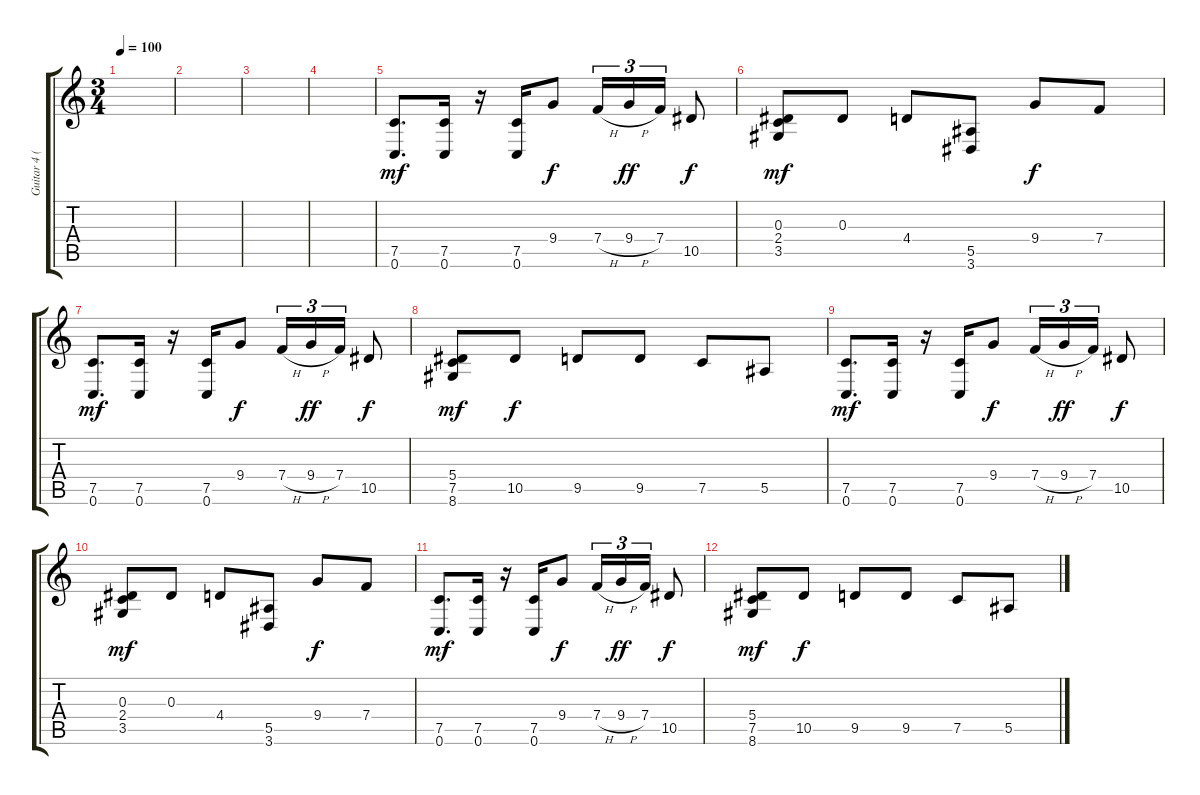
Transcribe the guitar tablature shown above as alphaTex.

\track ("Guitar 4 (Rhytm)" "Guitar 4 (") {instrument distortionguitar}
\staff {score tabs}
\tuning (C4 G3 Eb3 Bb2 F2 C2) {hide}
\ts (3 4)
\tempo 100
\clef g2
\ks c
|
|
|
|
(7.5 0.6).8{d dy mf} (7.5 0.6).16 r.16 (7.5 0.6).16 9.4.8{dy f} 7.4{h}.16{tu (3 2)} 9.4{h}.16{tu (3 2) dy ff} 7.4.16{tu (3 2)} 10.5.8{dy f} |
(0.3 2.4 3.5).8{dy mf} 0.3.8 4.4.8 (5.5 3.6).8 9.4.8{dy f} 7.4.8 |
(7.5 0.6).8{d dy mf} (7.5 0.6).16 r.16 (7.5 0.6).16 9.4.8{dy f} 7.4{h}.16{tu (3 2)} 9.4{h}.16{tu (3 2) dy ff} 7.4.16{tu (3 2)} 10.5.8{dy f} |
(5.4 7.5 8.6).8{dy mf} 10.5.8{dy f} 9.5.8 9.5.8 7.5.8 5.5.8 |
(7.5 0.6).8{d dy mf} (7.5 0.6).16 r.16 (7.5 0.6).16 9.4.8{dy f} 7.4{h}.16{tu (3 2)} 9.4{h}.16{tu (3 2) dy ff} 7.4.16{tu (3 2)} 10.5.8{dy f} |
(0.3 2.4 3.5).8{dy mf} 0.3.8 4.4.8 (5.5 3.6).8 9.4.8{dy f} 7.4.8 |
(7.5 0.6).8{d dy mf} (7.5 0.6).16 r.16 (7.5 0.6).16 9.4.8{dy f} 7.4{h}.16{tu (3 2)} 9.4{h}.16{tu (3 2) dy ff} 7.4.16{tu (3 2)} 10.5.8{dy f} |
(5.4 7.5 8.6).8{dy mf} 10.5.8{dy f} 9.5.8 9.5.8 7.5.8 5.5.8
